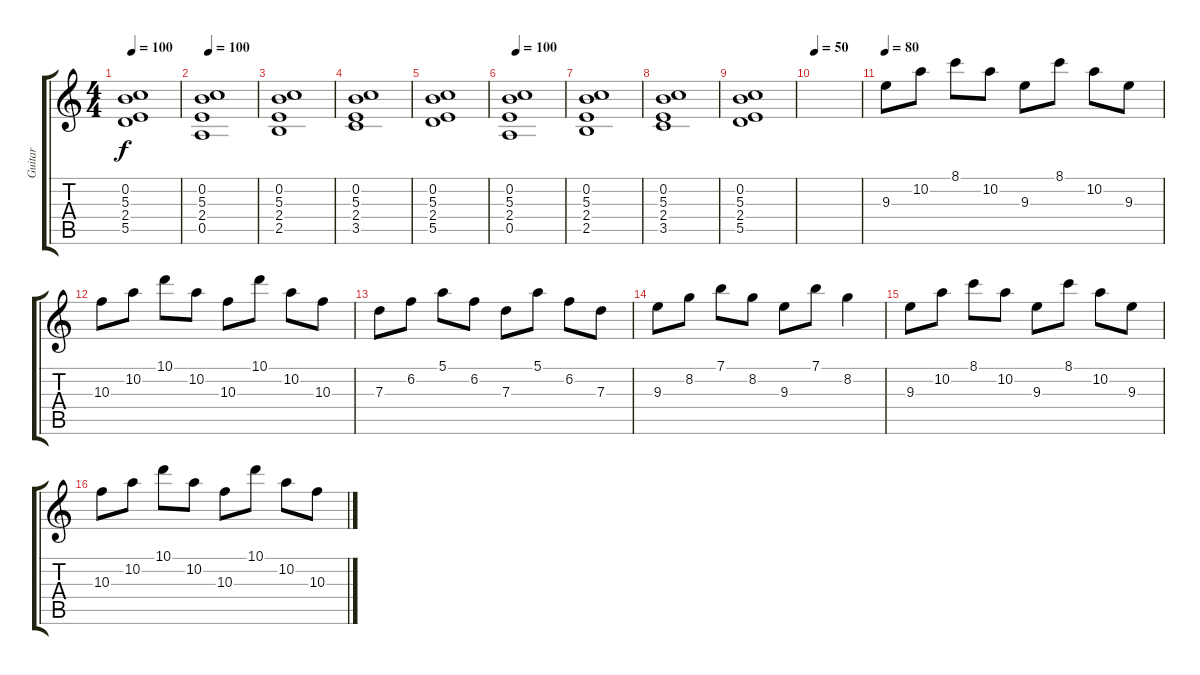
\track ("Guitar" "Guitar") {instrument overdrivenguitar}
\staff {score tabs}
\tuning (E4 B3 G3 D3 A2 E2) {hide}
\ts (4 4)
\tempo 100
\clef g2
\ks c
(0.2 5.3 2.4 5.5).1{dy f} |
\tempo 100
(0.2 5.3 2.4 0.5).1{instrument overdrivenguitar} |
(0.2 5.3 2.4 2.5).1 |
(0.2 5.3 2.4 3.5).1 |
(0.2 5.3 2.4 5.5).1 |
\tempo 100
(0.2 5.3 2.4 0.5).1{instrument overdrivenguitar} |
(0.2 5.3 2.4 2.5).1 |
(0.2 5.3 2.4 3.5).1 |
(0.2 5.3 2.4 5.5).1 |
\tempo 50
|
\tempo 80
9.3.8 10.2.8 8.1.8 10.2.8 9.3.8 8.1.8 10.2.8 9.3.8 |
10.3.8 10.2.8 10.1.8 10.2.8 10.3.8 10.1.8 10.2.8 10.3.8 |
7.3.8 6.2.8 5.1.8 6.2.8 7.3.8 5.1.8 6.2.8 7.3.8 |
9.3.8 8.2.8 7.1.8 8.2.8 9.3.8 7.1.8 8.2.4 |
9.3.8 10.2.8 8.1.8 10.2.8 9.3.8 8.1.8 10.2.8 9.3.8 |
10.3.8 10.2.8 10.1.8 10.2.8 10.3.8 10.1.8 10.2.8 10.3.8
